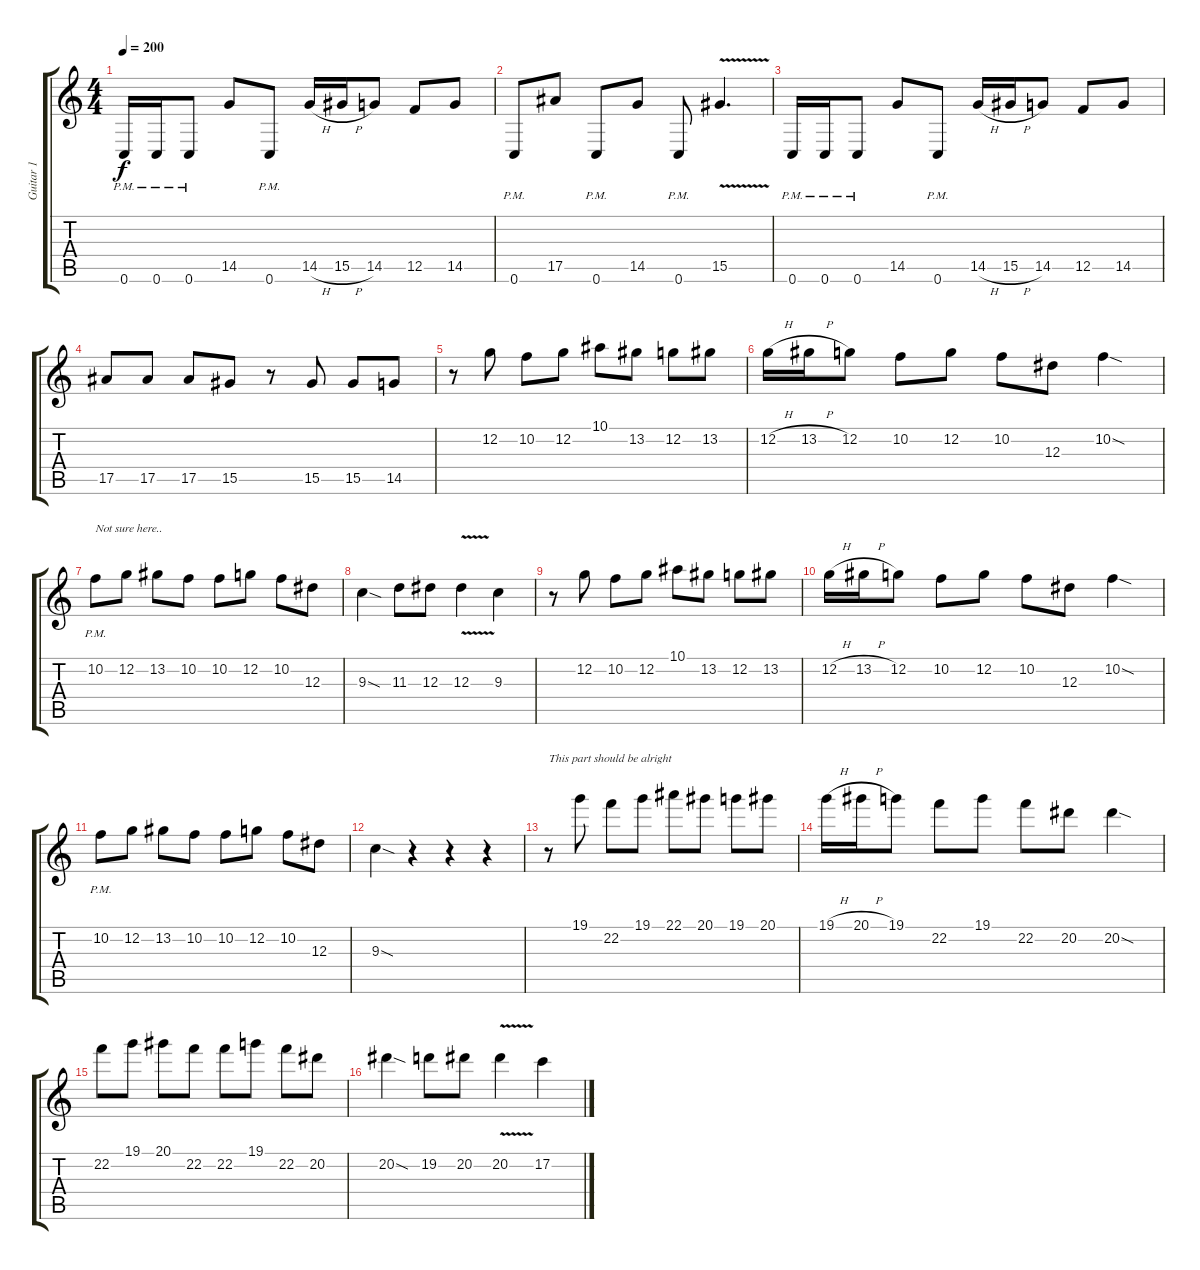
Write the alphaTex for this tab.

\track ("Guitar 1" "Guitar 1") {instrument distortionguitar}
\staff {score tabs}
\tuning (C4 G3 Eb3 Bb2 F2 C2) {hide}
\ts (4 4)
\tempo 200
\clef g2
\ks c
0.6{pm}.16{dy f} 0.6{pm}.16 0.6{pm}.8 14.5.8 0.6{pm}.8 14.5{h}.16 15.5{h}.16 14.5.8 12.5.8 14.5.8 |
0.6{pm}.8 17.5.8 0.6{pm}.8 14.5.8 0.6{pm}.8 15.5{v}.4{d} |
0.6{pm}.16 0.6{pm}.16 0.6{pm}.8 14.5.8 0.6{pm}.8 14.5{h}.16 15.5{h}.16 14.5.8 12.5.8 14.5.8 |
17.5.8 17.5.8 17.5.8 15.5.8 r.8 15.5.8 15.5.8 14.5.8 |
r.8 12.2.8 10.2.8 12.2.8 10.1.8 13.2.8 12.2.8 13.2.8 |
12.2{h}.16 13.2{h}.16 12.2.8 10.2.8 12.2.8 10.2.8 12.3.8 10.2{sod}.4 |
10.2{pm}.8{txt "Not sure here.."} 12.2.8 13.2.8 10.2.8 10.2.8 12.2.8 10.2.8 12.3.8 |
9.3{sod}.4 11.3.8 12.3.8 12.3{v}.4 9.3.4 |
r.8 12.2.8 10.2.8 12.2.8 10.1.8 13.2.8 12.2.8 13.2.8 |
12.2{h}.16 13.2{h}.16 12.2.8 10.2.8 12.2.8 10.2.8 12.3.8 10.2{sod}.4 |
10.2{pm}.8 12.2.8 13.2.8 10.2.8 10.2.8 12.2.8 10.2.8 12.3.8 |
9.3{sod}.4 r.4 r.4 r.4 |
r.8{txt "This part should be alright"} 19.1.8 22.2.8 19.1.8 22.1.8 20.1.8 19.1.8 20.1.8 |
19.1{h}.16 20.1{h}.16 19.1.8 22.2.8 19.1.8 22.2.8 20.2.8 20.2{sod}.4 |
22.2.8 19.1.8 20.1.8 22.2.8 22.2.8 19.1.8 22.2.8 20.2.8 |
20.2{sod}.4 19.2.8 20.2.8 20.2{v}.4 17.2.4
